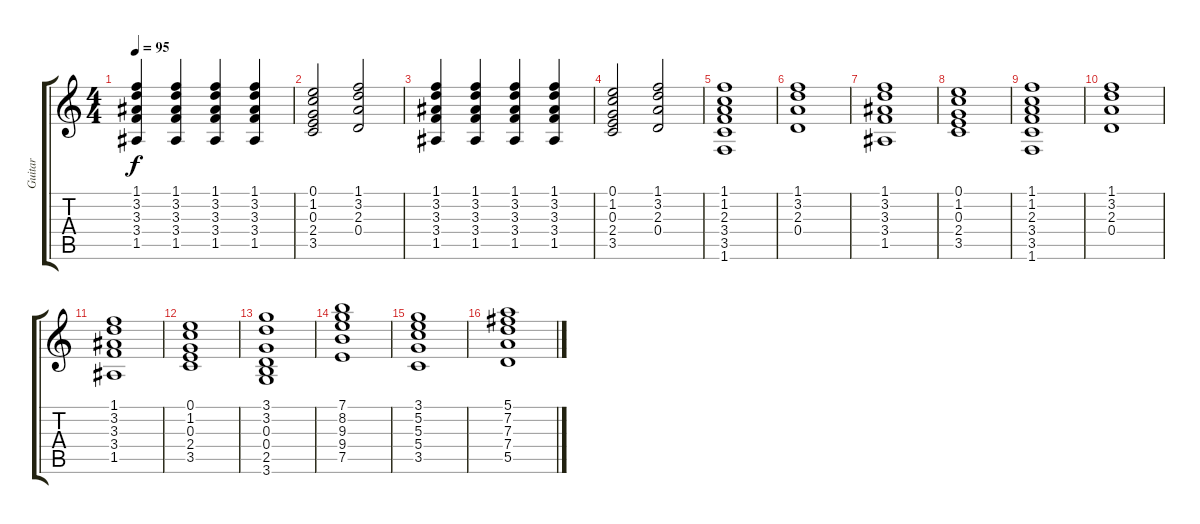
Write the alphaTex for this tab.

\track ("Guitar" "Guitar") {instrument acousticguitarnylon}
\staff {score tabs}
\tuning (E4 B3 G3 D3 A2 E2) {hide}
\ts (4 4)
\tempo 95
\clef g2
\ks c
(1.1 3.2 3.3 3.4 1.5).4{dy f} (1.1 3.2 3.3 3.4 1.5).4 (1.1 3.2 3.3 3.4 1.5).4 (1.1 3.2 3.3 3.4 1.5).4 |
(0.1 1.2 0.3 2.4 3.5).2 (1.1 3.2 2.3 0.4).2 |
(1.1 3.2 3.3 3.4 1.5).4 (1.1 3.2 3.3 3.4 1.5).4 (1.1 3.2 3.3 3.4 1.5).4 (1.1 3.2 3.3 3.4 1.5).4 |
(0.1 1.2 0.3 2.4 3.5).2 (1.1 3.2 2.3 0.4).2 |
(1.1 1.2 2.3 3.4 3.5 1.6).1 |
(1.1 3.2 2.3 0.4).1 |
(1.1 3.2 3.3 3.4 1.5).1 |
(0.1 1.2 0.3 2.4 3.5).1 |
(1.1 1.2 2.3 3.4 3.5 1.6).1 |
(1.1 3.2 2.3 0.4).1 |
(1.1 3.2 3.3 3.4 1.5).1 |
(0.1 1.2 0.3 2.4 3.5).1 |
(3.1 3.2 0.3 0.4 2.5 3.6).1 |
(7.1 8.2 9.3 9.4 7.5).1 |
(3.1 5.2 5.3 5.4 3.5).1 |
(5.1 7.2 7.3 7.4 5.5).1
